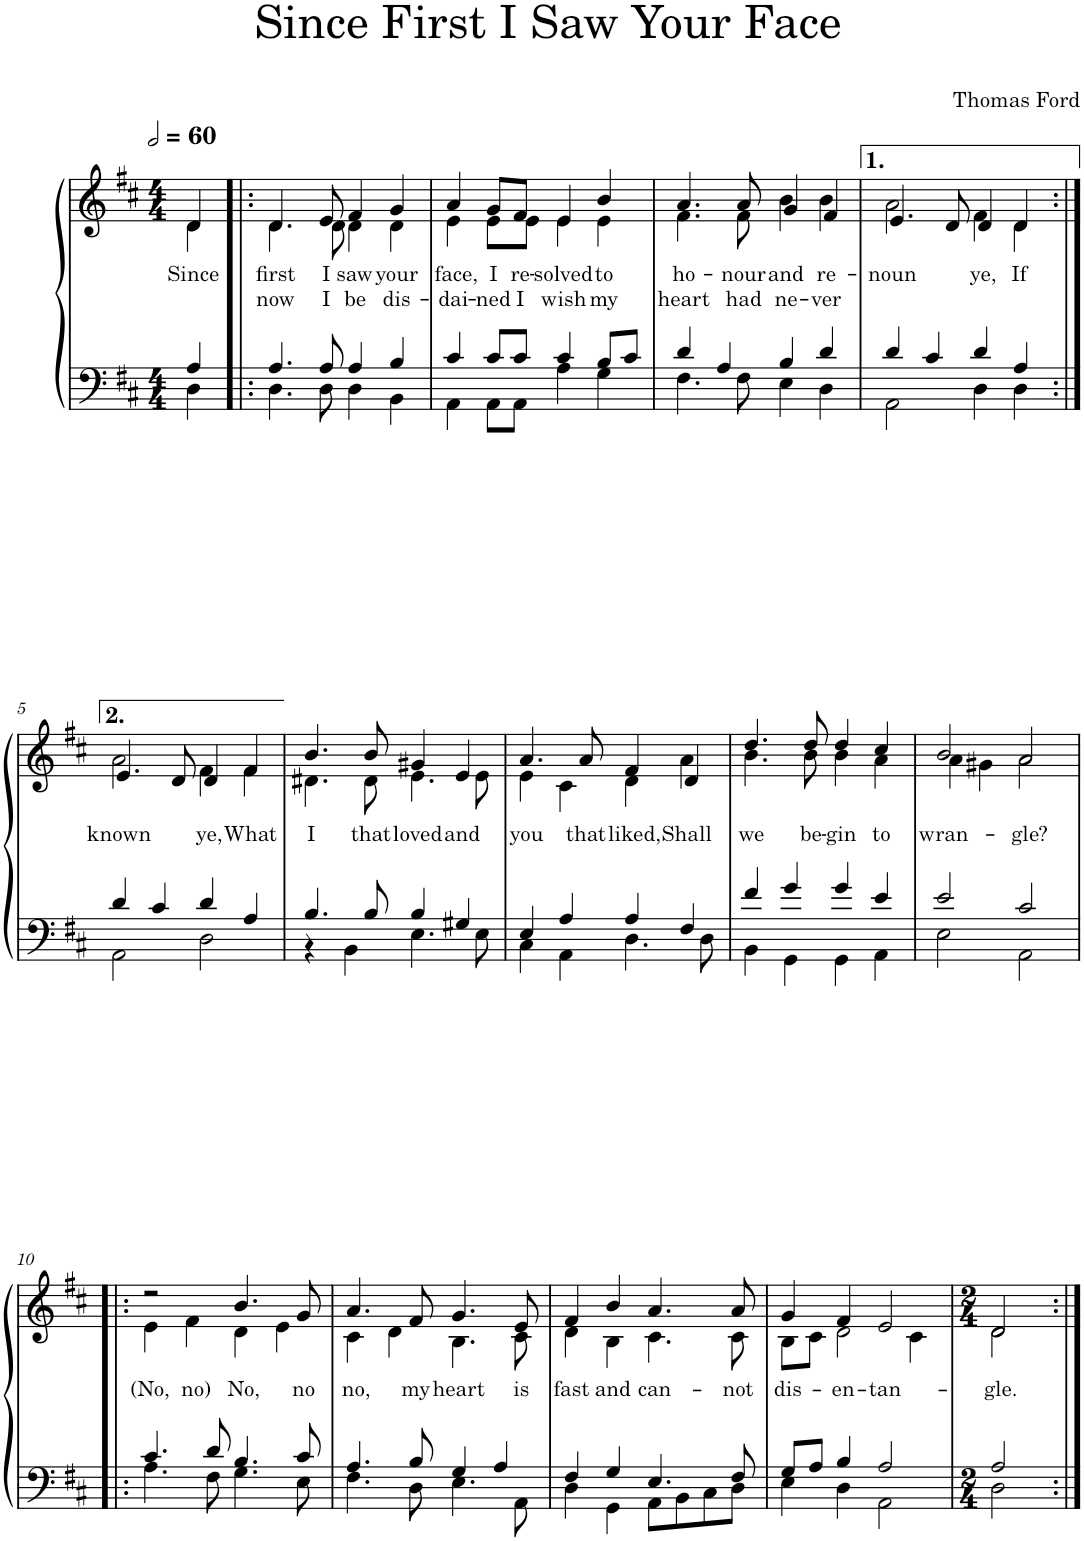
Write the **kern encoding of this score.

**kern	**kern	**text	**text
*part1	*part1	*part1	*part1
*staff2	*staff1	*staff1	*staff1
*I"Piano	*	*	*
*I'Pno.	*	*	*
*clefF4	*clefG2	*	*
*k[f#c#]	*k[f#c#]	*	*
*M4/4	*M4/4	*	*
*MM120	*MM120	*	*
=	=	=	=
*^	*	*	*
!	!	!	!LO:LY:b	!
*	*	*^	*	*
4A/	4D\	4d/	4d\	Since	.
=1!|:	=1!|:	=1!|:	=1!|:	=1!|:	=1!|:
!	!	!	!	!LO:LY:b	!LO:LY:b
4.A/	4.D\	4.d/	4.d\	first	now
!	!	!	!	!LO:LY:b	!LO:LY:b
8A/	8D\	8e/	8d\	I	I
!	!	!	!	!LO:LY:b	!LO:LY:b
4A/	4D\	4f#/	4d\	saw	be
!	!	!	!	!LO:LY:b	!LO:LY:b
4B/	4BB\	4g/	4d\	your	dis-
=2	=2	=2	=2	=2	=2
!	!	!	!	!LO:LY:b	!LO:LY:b
4c#/	4AA\	4a/	4e\	face,	-dai-
!	!	!	!	!LO:LY:b	!LO:LY:b
8c#/L	8AA\L	8g/L	8e\L	I	-ned
!	!	!	!	!LO:LY:b	!LO:LY:b
8c#/J	8AA\J	8f#/J	8e\J	re-	I
!	!	!	!	!LO:LY:b	!LO:LY:b
4c#/	4A\	4e/	4e\	-solved	wish
!	!	!	!	!LO:LY:b	!LO:LY:b
8B/L	4G\	4b/	4e\	to	my
8c#/J	.	.	.	.	.
=3	=3	=3	=3	=3	=3
!	!	!	!	!LO:LY:b	!LO:LY:b
4d/	4.F#\	4.a/	4.f#\	ho-	heart
4A/	.	.	.	.	.
!	!	!	!	!LO:LY:b	!LO:LY:b
.	8F#\	8a/	8f#\	-nour	had
!	!	!	!	!LO:LY:b	!LO:LY:b
4B/	4E\	4g/	4b\	and	ne-
!	!	!	!	!LO:LY:b	!LO:LY:b
4d/	4D\	4f#/	4b\	re-	-ver
=4	=4	=4	=4	=4	=4
!	!	!	!	!LO:LY:b	!
4d/	2AA\	4.e/	2a\	-noun	.
4c#/	.	.	.	.	.
.	.	8d/	.	.	.
!	!	!	!	!LO:LY:b	!
4d/	4D\	4d/	4f#\	ye,	.
!	!	!	!	!LO:LY:b	!
4A/	4D\	4d/	4d\	If	.
!!LO:LB:g=z	!!
=5:|!	=5:|!	=5:|!	=5:|!	=5:|!	=5:|!
!	!	!	!	!LO:LY:b	!
4d/	2AA\	4.e/	2a\	known	.
4c#/	.	.	.	.	.
.	.	8d/	.	.	.
!	!	!	!	!LO:LY:b	!
4d/	2D\	4d/	4f#\	ye,	.
!	!	!	!	!LO:LY:b	!
4A/	.	4f#/	4f#\	What	.
=6	=6	=6	=6	=6	=6
!	!	!	!	!LO:LY:b	!
4.B/	4r	4.b/	4.d#X\	I	.
.	4BB\	.	.	.	.
!	!	!	!	!LO:LY:b	!
8B/	.	8b/	8d#\	that	.
!	!	!	!	!LO:LY:b	!
4B/	4.E\	4g#X/	4.e\	loved	.
!	!	!	!	!LO:LY:b	!
4G#X/	.	4e/	.	and	.
.	8E\	.	8e\	.	.
=7	=7	=7	=7	=7	=7
!	!	!	!	!LO:LY:b	!
4E/	4C#\	4.a/	4e\	you	.
4A/	4AA\	.	4c#\	.	.
!	!	!	!	!LO:LY:b	!
.	.	8a/	.	that	.
!	!	!	!	!LO:LY:b	!
4A/	4.D\	4f#/	4d\	liked,	.
!	!	!	!	!LO:LY:b	!
4F#/	.	4d/	4a\	Shall	.
.	8D\	.	.	.	.
=8	=8	=8	=8	=8	=8
!	!	!	!	!LO:LY:b	!
4f#/	4BB\	4.dd/	4.b\	we	.
4g/	4GG\	.	.	.	.
!	!	!	!	!LO:LY:b	!
.	.	8dd/	8b\	be-	.
!	!	!	!	!LO:LY:b	!
4g/	4GG\	4dd/	4b\	-gin	.
!	!	!	!	!LO:LY:b	!
4e/	4AA\	4cc#/	4a\	to	.
=9	=9	=9	=9	=9	=9
!	!	!	!	!LO:LY:b	!
2e/	2E\	2b/	4a\	wran-	.
.	.	.	4g#X\	.	.
!	!	!	!	!LO:LY:b	!
2c#/	2AA\	2a/	2a\	-gle?	.
!!LO:LB:g=z	!!
=10!|:	=10!|:	=10!|:	=10!|:	=10!|:	=10!|:
!	!	!	!	!LO:LY:b	!
4.c#/	4.A\	2r	4e\	(No,	.
!	!	!	!	!LO:LY:b	!
.	.	.	4f#\	no)	.
8d/	8F#\	.	.	.	.
!	!	!	!	!LO:LY:b	!
4.B/	4.G\	4.b/	4d\	No,	.
.	.	.	4e\	.	.
!	!	!	!	!LO:LY:b	!
8c#/	8E\	8g/	.	no	.
=11	=11	=11	=11	=11	=11
!	!	!	!	!LO:LY:b	!
4.A/	4.F#\	4.a/	4c#\	no,	.
.	.	.	4d\	.	.
!	!	!	!	!LO:LY:b	!
8B/	8D\	8f#/	.	my	.
!	!	!	!	!LO:LY:b	!
4G/	4.E\	4.g/	4.B\	heart	.
4A/	.	.	.	.	.
!	!	!	!	!LO:LY:b	!
.	8AA\	8e/	8c#\	is	.
=12	=12	=12	=12	=12	=12
!	!	!	!	!LO:LY:b	!
4F#/	4D\	4f#/	4d\	fast	.
!	!	!	!	!LO:LY:b	!
4G/	4GG\	4b/	4B\	and	.
!	!	!	!	!LO:LY:b	!
4.E/	8AA\L	4.a/	4.c#\	can-	.
.	8BB\	.	.	.	.
.	8C#\	.	.	.	.
!	!	!	!	!LO:LY:b	!
8F#/	8D\J	8a/	8c#\	-not	.
=13	=13	=13	=13	=13	=13
!	!	!	!	!LO:LY:b	!
8G/L	4E\	4g/	8B\L	dis-	.
8A/J	.	.	8c#\J	.	.
!	!	!	!	!LO:LY:b	!
4B/	4D\	4f#/	2d\	-en-	.
!	!	!	!	!LO:LY:b	!
2A/	2AA\	2e/	.	-tan-	.
.	.	.	4c#\	.	.
=14	=14	=14	=14	=14	=14
*M2/4	*	*M2/4	*	*	*
!	!	!	!	!LO:LY:b	!
2A/	2D\	2d/	2d\	-gle.	.
*v	*v	*	*	*	*
*	*v	*v	*	*
=:|!	=:|!	=:|!	=:|!
*-	*-	*-	*-
